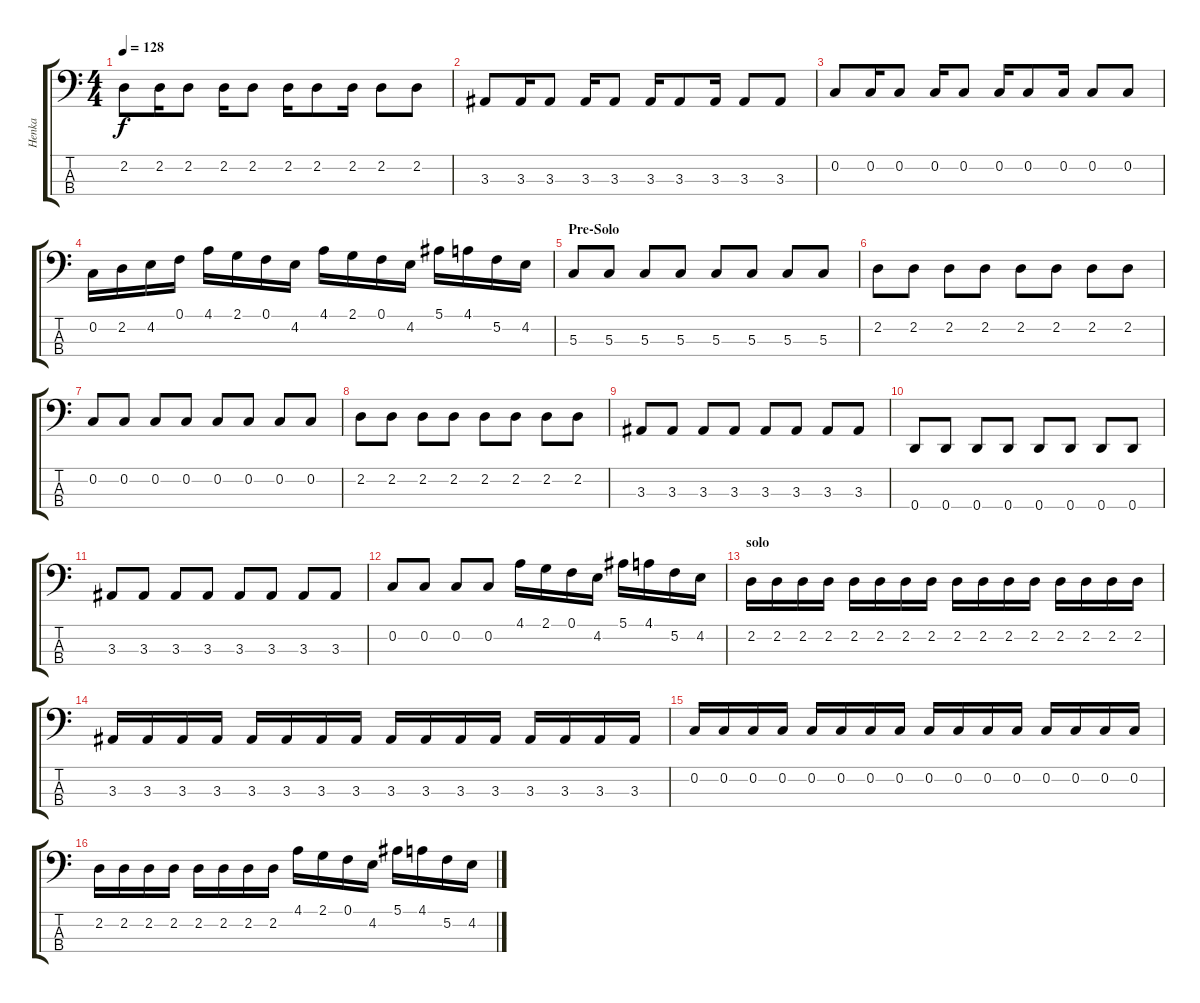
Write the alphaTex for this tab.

\track ("Henka" "Henka") {instrument electricbassfinger}
\staff {score tabs}
\tuning (F2 C2 G1 D1) {hide}
\ts (4 4)
\tempo 128
\clef f4
\ks c
2.2.8{dy f} 2.2.16 2.2.8 2.2.16 2.2.8 2.2.16 2.2.8 2.2.16 2.2.8 2.2.8 |
3.3.8 3.3.16 3.3.8 3.3.16 3.3.8 3.3.16 3.3.8 3.3.16 3.3.8 3.3.8 |
0.2.8 0.2.16 0.2.8 0.2.16 0.2.8 0.2.16 0.2.8 0.2.16 0.2.8 0.2.8 |
0.2.16 2.2.16 4.2.16 0.1.16 4.1.16 2.1.16 0.1.16 4.2.16 4.1.16 2.1.16 0.1.16 4.2.16 5.1.16 4.1.16 5.2.16 4.2.16 |
\section ("" "Pre-Solo")
5.3.8 5.3.8 5.3.8 5.3.8 5.3.8 5.3.8 5.3.8 5.3.8 |
2.2.8 2.2.8 2.2.8 2.2.8 2.2.8 2.2.8 2.2.8 2.2.8 |
0.2.8 0.2.8 0.2.8 0.2.8 0.2.8 0.2.8 0.2.8 0.2.8 |
2.2.8 2.2.8 2.2.8 2.2.8 2.2.8 2.2.8 2.2.8 2.2.8 |
3.3.8 3.3.8 3.3.8 3.3.8 3.3.8 3.3.8 3.3.8 3.3.8 |
0.4.8 0.4.8 0.4.8 0.4.8 0.4.8 0.4.8 0.4.8 0.4.8 |
3.3.8 3.3.8 3.3.8 3.3.8 3.3.8 3.3.8 3.3.8 3.3.8 |
0.2.8 0.2.8 0.2.8 0.2.8 4.1.16 2.1.16 0.1.16 4.2.16 5.1.16 4.1.16 5.2.16 4.2.16 |
\section ("" "solo")
2.2.16 2.2.16 2.2.16 2.2.16 2.2.16 2.2.16 2.2.16 2.2.16 2.2.16 2.2.16 2.2.16 2.2.16 2.2.16 2.2.16 2.2.16 2.2.16 |
3.3.16 3.3.16 3.3.16 3.3.16 3.3.16 3.3.16 3.3.16 3.3.16 3.3.16 3.3.16 3.3.16 3.3.16 3.3.16 3.3.16 3.3.16 3.3.16 |
0.2.16 0.2.16 0.2.16 0.2.16 0.2.16 0.2.16 0.2.16 0.2.16 0.2.16 0.2.16 0.2.16 0.2.16 0.2.16 0.2.16 0.2.16 0.2.16 |
2.2.16 2.2.16 2.2.16 2.2.16 2.2.16 2.2.16 2.2.16 2.2.16 4.1.16 2.1.16 0.1.16 4.2.16 5.1.16 4.1.16 5.2.16 4.2.16
